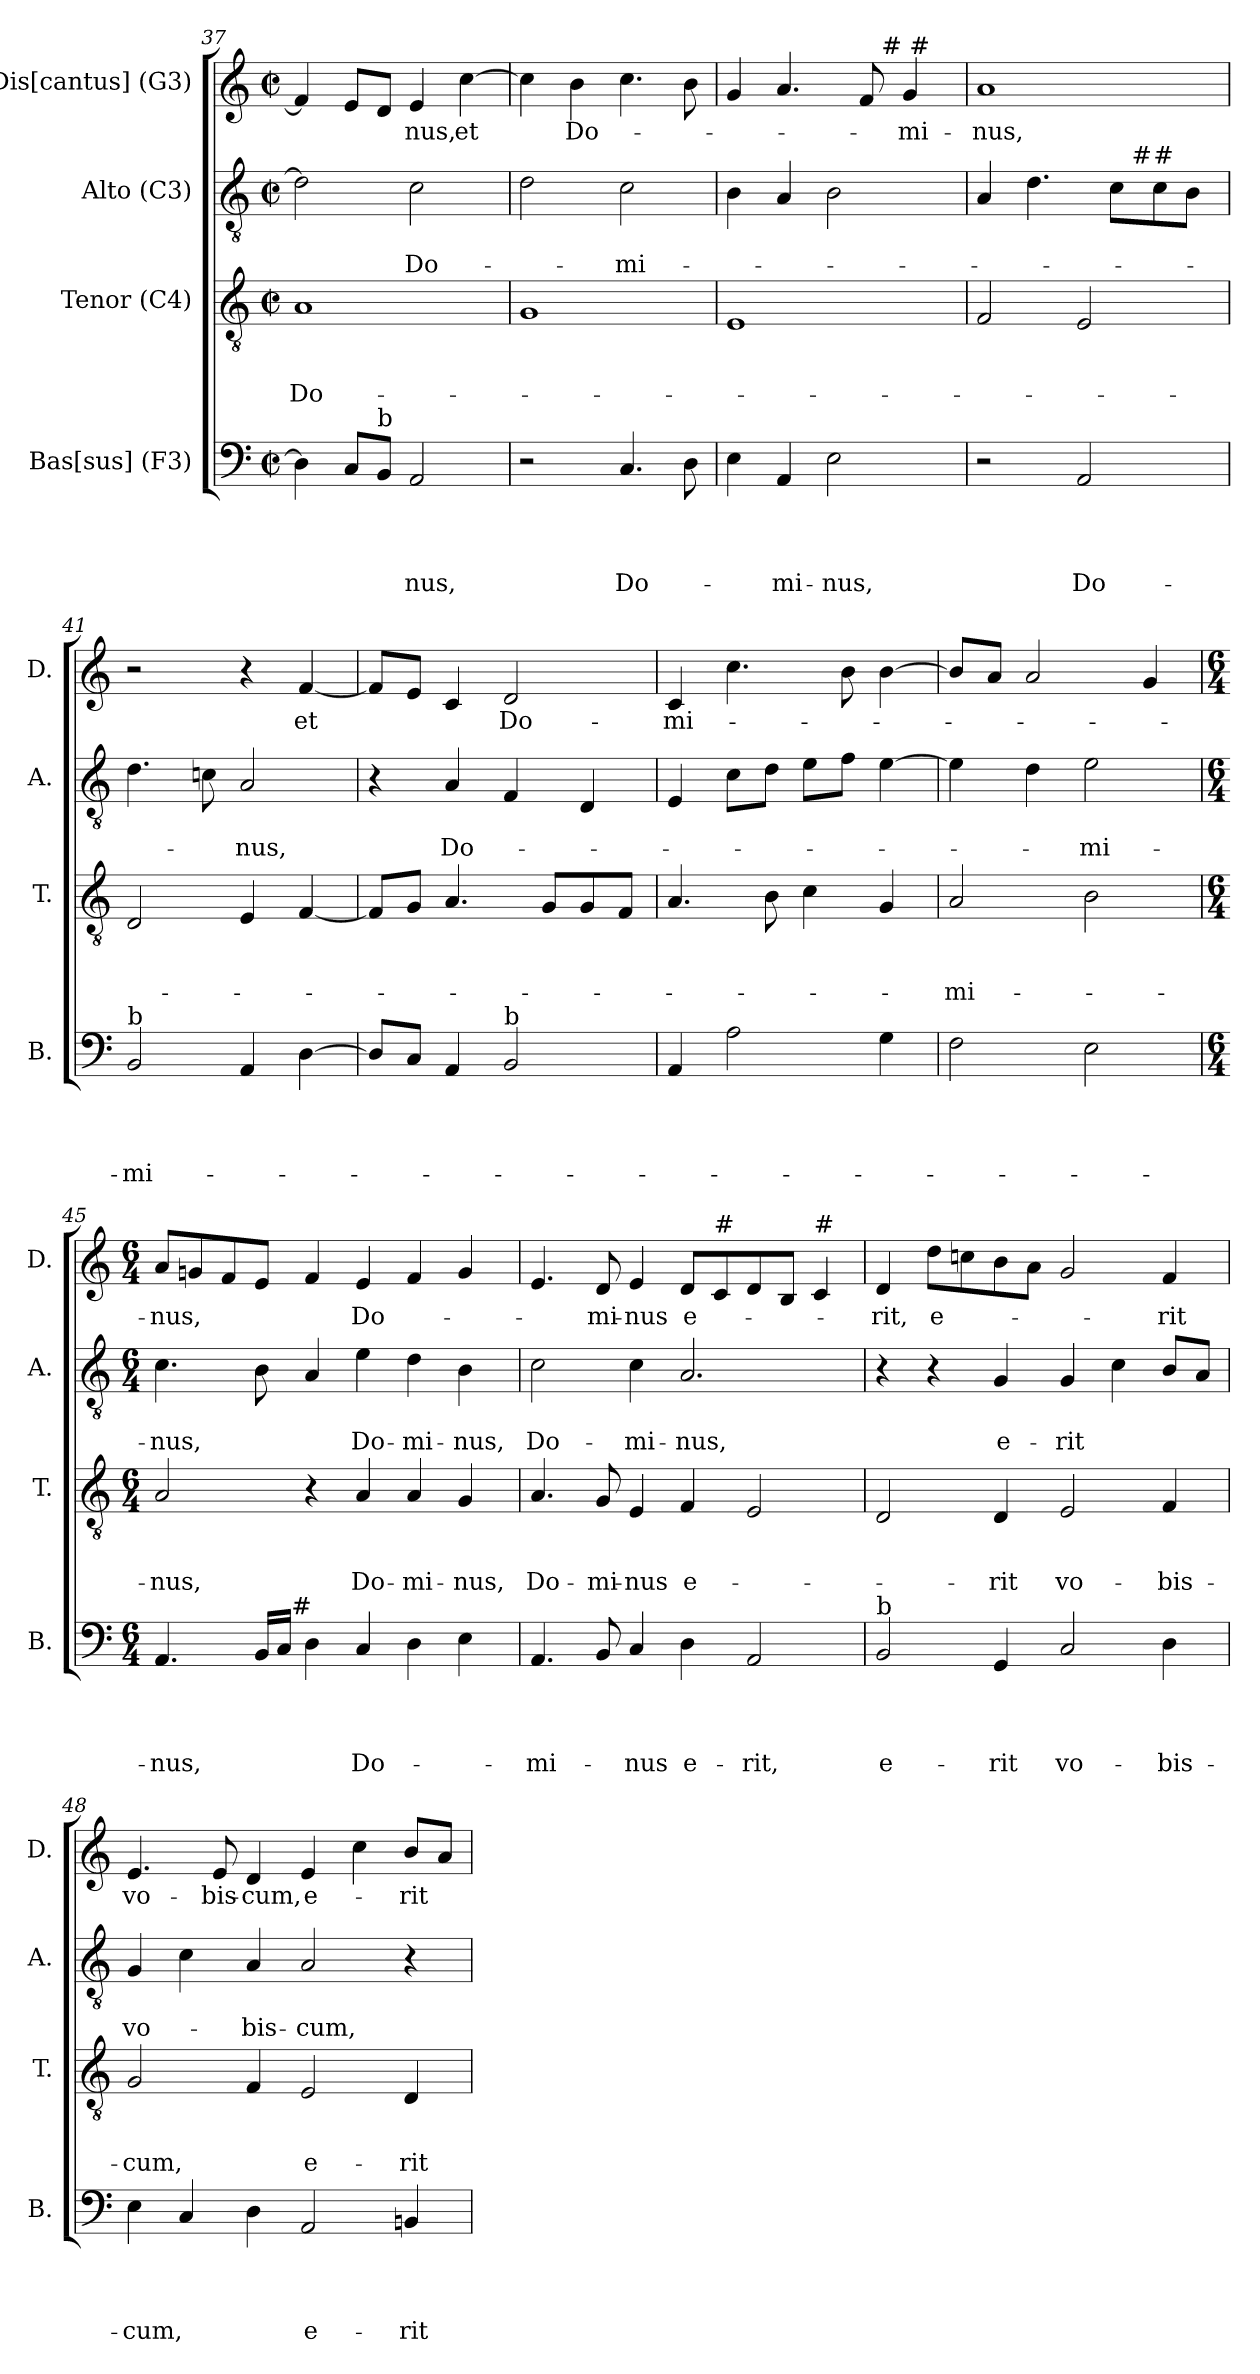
**kern	**text	**text	**text	**text	**kern	**text	**text	**text	**kern	**text	**text	**kern	**text
*part4	*part4	*part4	*part4	*part4	*part3	*part3	*part3	*part3	*part2	*part2	*part2	*part1	*part1
*staff4	*staff4	*staff4	*staff4	*staff4	*staff3	*staff3	*staff3	*staff3	*staff2	*staff2	*staff2	*staff1	*staff1
*I"Bas[sus] (F3)	*	*	*	*	*I"Tenor (C4)	*	*	*	*I"Alto (C3)	*	*	*I"Dis[cantus] (G3)	*
*I'B.	*	*	*	*	*I'T.	*	*	*	*I'A.	*	*	*I'D.	*
*clefF4	*	*	*	*	*clefGv2	*	*	*	*clefGv2	*	*	*clefG2	*
*k[]	*	*	*	*	*k[]	*	*	*	*k[]	*	*	*k[]	*
*C:	*	*	*	*	*C:	*	*	*	*C:	*	*	*C:	*
*M2/2	*	*	*	*	*M2/2	*	*	*	*M2/2	*	*	*M2/2	*
*met(c|)	*	*	*	*	*met(c|)	*	*	*	*met(c|)	*	*	*met(c|)	*
=37	=37	=37	=37	=37	=37	=37	=37	=37	=37	=37	=37	=37	=37
!	!	!	!	!	!	!	!	!LO:LY:b	!	!	!	!	!
4D\]	.	.	.	.	1A	.	.	Do-	2d\]	.	.	4f/]	.
8C/L	.	.	.	.	.	.	.	.	.	.	.	8e/L	.
!LO:TX:a:t=b	!	!	!	!	!	!	!	!	!	!	!	!	!
8BB/J	.	.	.	.	.	.	.	.	.	.	.	8d/J	.
!	!	!	!	!LO:LY:b	!	!	!	!	!	!	!LO:LY:b	!	!LO:LY:b
2AA/	.	.	.	-nus,	.	.	.	.	2c\	.	Do-	4e/	-nus,
!	!	!	!	!	!	!	!	!	!	!	!	!	!LO:LY:b
.	.	.	.	.	.	.	.	.	.	.	.	[>4cc\	et
=38	=38	=38	=38	=38	=38	=38	=38	=38	=38	=38	=38	=38	=38
2r	.	.	.	.	1G	.	.	.	2d\	.	.	4cc\]	.
!	!	!	!	!	!	!	!	!	!	!	!	!	!LO:LY:b
.	.	.	.	.	.	.	.	.	.	.	.	4b\	Do-
!	!	!	!	!LO:LY:b	!	!	!	!	!	!	!LO:LY:b	!	!
4.C/	.	.	.	Do-	.	.	.	.	2c\	.	-mi-	4.cc\	.
8D\	.	.	.	.	.	.	.	.	.	.	.	8b\	.
=39	=39	=39	=39	=39	=39	=39	=39	=39	=39	=39	=39	=39	=39
*	*	*	*	*	*	*	*	*	*	*	*	*^	*
4E\	.	.	.	.	1E	.	.	.	4B\	.	.	4g/	2ryy	.
!	!	!	!	!LO:LY:b	!	!	!	!	!	!	!	!	!	!
4AA/	.	.	.	-mi-	.	.	.	.	4A/	.	.	4.a/	.	.
!	!	!	!	!LO:LY:b	!	!	!	!	!	!	!	!	!	!
2E\	.	.	.	-nus,	.	.	.	.	2B\	.	.	.	8.ryy	.
.	.	.	.	.	.	.	.	.	.	.	.	8f/	.	.
!	!	!	!	!	!	!	!	!	!	!	!	!	!LO:TX:a:t=# #	!
.	.	.	.	.	.	.	.	.	.	.	.	.	4ryy	.
!	!	!	!	!	!	!	!	!	!	!	!	!	!	!LO:LY:b
.	.	.	.	.	.	.	.	.	.	.	.	4g/	.	-mi-
.	.	.	.	.	.	.	.	.	.	.	.	.	16ryy	.
!!LO:LB:g=z
=40	=40	=40	=40	=40	=40	=40	=40	=40	=40	=40	=40	=40	=40	=40
!	!	!	!	!	!	!	!	!	!	!	!	!	!	!LO:LY:b
*	*	*	*	*	*	*	*	*	*^	*	*	*v	*v	*
2r	.	.	.	.	2F/	.	.	.	4A/	2ryy	.	.	1a	-nus,
.	.	.	.	.	.	.	.	.	4.d\	.	.	.	.	.
!	!	!	!	!LO:LY:b	!	!	!	!	!	!	!	!	!	!
2AA/	.	.	.	Do-	2E/	.	.	.	.	8.ryy	.	.	.	.
.	.	.	.	.	.	.	.	.	8c\L	.	.	.	.	.
!	!	!	!	!	!	!	!	!	!	!LO:TX:a:t=#	!	!	!	!
.	.	.	.	.	.	.	.	.	.	4ryy	.	.	.	.
!	!	!	!	!	!	!	!	!	!LO:TX:a:t=#	!	!	!	!	!
.	.	.	.	.	.	.	.	.	8c\	.	.	.	.	.
.	.	.	.	.	.	.	.	.	8B\J	.	.	.	.	.
.	.	.	.	.	.	.	.	.	.	16ryy	.	.	.	.
=41	=41	=41	=41	=41	=41	=41	=41	=41	=41	=41	=41	=41	=41	=41
!LO:TX:a:t=b	!	!	!	!	!	!	!	!	!	!	!	!	!	!
!	!	!	!	!LO:LY:b	!	!	!	!	!	!	!	!	!	!
*	*	*	*	*	*	*	*	*	*v	*v	*	*	*	*
2BB/	.	.	.	-mi-	2D/	.	.	.	4.d\	.	.	2r	.
.	.	.	.	.	.	.	.	.	8cn\	.	.	.	.
!	!	!	!	!	!	!	!	!	!	!	!LO:LY:b	!	!
4AA/	.	.	.	.	4E/	.	.	.	2A/	.	-nus,	4r	.
!	!	!	!	!	!	!	!	!	!	!	!	!	!LO:LY:b
[>4D\	.	.	.	.	[<4F/	.	.	.	.	.	.	[<4f/	et
=42	=42	=42	=42	=42	=42	=42	=42	=42	=42	=42	=42	=42	=42
8D/L]	.	.	.	.	8F/L]	.	.	.	4r	.	.	8f/L]	.
8C/J	.	.	.	.	8G/J	.	.	.	.	.	.	8e/J	.
!	!	!	!	!	!	!	!	!	!	!	!LO:LY:b	!	!
4AA/	.	.	.	.	4.A/	.	.	.	4A/	.	Do-	4c/	.
!LO:TX:a:t=b	!	!	!	!	!	!	!	!	!	!	!	!	!
!	!	!	!	!	!	!	!	!	!	!	!	!	!LO:LY:b
2BB/	.	.	.	.	.	.	.	.	4F/	.	.	2d/	Do-
.	.	.	.	.	8G/L	.	.	.	.	.	.	.	.
.	.	.	.	.	8G/	.	.	.	4D/	.	.	.	.
.	.	.	.	.	8F/J	.	.	.	.	.	.	.	.
=43	=43	=43	=43	=43	=43	=43	=43	=43	=43	=43	=43	=43	=43
!	!	!	!	!	!	!	!	!	!	!	!	!	!LO:LY:b
4AA/	.	.	.	.	4.A/	.	.	.	4E/	.	.	4c/	-mi-
2A\	.	.	.	.	.	.	.	.	8c\L	.	.	4.cc\	.
.	.	.	.	.	8B\	.	.	.	8d\J	.	.	.	.
.	.	.	.	.	4c\	.	.	.	8e\L	.	.	.	.
.	.	.	.	.	.	.	.	.	8f\J	.	.	8b\	.
4G\	.	.	.	.	4G/	.	.	.	[>4e\	.	.	[>4b\	.
=44	=44	=44	=44	=44	=44	=44	=44	=44	=44	=44	=44	=44	=44
!	!	!	!	!	!	!	!	!LO:LY:b	!	!	!	!	!
2F\	.	.	.	.	2A/	.	.	-mi-	4e\]	.	.	8b/L]	.
.	.	.	.	.	.	.	.	.	.	.	.	8a/J	.
.	.	.	.	.	.	.	.	.	4d\	.	.	2a/	.
!	!	!	!	!	!	!	!	!	!	!	!LO:LY:b	!	!
2E\	.	.	.	.	2B\	.	.	.	2e\	.	-mi-	.	.
.	.	.	.	.	.	.	.	.	.	.	.	4g/	.
=45	=45	=45	=45	=45	=45	=45	=45	=45	=45	=45	=45	=45	=45
*M6/4	*	*	*	*	*M6/4	*	*	*	*M6/4	*	*	*M6/4	*
!	!	!	!	!LO:LY:b	!	!	!	!LO:LY:b	!	!	!LO:LY:b	!	!LO:LY:b
*^	*	*	*	*	*	*	*	*	*	*	*	*	*
4.AA/	4...ryy	.	.	.	-nus,	2A/	.	.	-nus,	4.c\	.	-nus,	8a/L	-nus,
.	.	.	.	.	.	.	.	.	.	.	.	.	8gn/	.
.	.	.	.	.	.	.	.	.	.	.	.	.	8f/	.
16BB/LL	.	.	.	.	.	.	.	.	.	8B\	.	.	8e/J	.
16C/JJ	.	.	.	.	.	.	.	.	.	.	.	.	.	.
!	!LO:TX:a:t=#	!	!	!	!	!	!	!	!	!	!	!	!	!
.	1ryy	.	.	.	.	.	.	.	.	.	.	.	.	.
4D\	.	.	.	.	.	4r	.	.	.	4A/	.	.	4f/	.
!	!	!	!	!	!LO:LY:b	!	!	!	!LO:LY:b	!	!	!LO:LY:b	!	!LO:LY:b
4C/	.	.	.	.	Do-	4A/	.	.	Do-	4e\	.	Do-	4e/	Do-
!	!	!	!	!	!	!	!	!	!LO:LY:b	!	!	!LO:LY:b	!	!
4D\	.	.	.	.	.	4A/	.	.	-mi-	4d\	.	-mi-	4f/	.
!	!	!	!	!	!	!	!	!	!LO:LY:b	!	!	!LO:LY:b	!	!
4E\	.	.	.	.	.	4G/	.	.	-nus,	4B\	.	-nus,	4g</	.
.	32ryy	.	.	.	.	.	.	.	.	.	.	.	.	.
!!LO:PB:g=z
=46	=46	=46	=46	=46	=46	=46	=46	=46	=46	=46	=46	=46	=46	=46
!	!	!	!	!	!LO:LY:b	!	!	!	!LO:LY:b	!	!	!LO:LY:b	!	!
*v	*v	*	*	*	*	*	*	*	*	*	*	*	*	*
4.AA/	.	.	.	-mi-	4.A/	.	.	Do-	2c\	.	Do-	4.e/	.
!	!	!	!	!	!	!	!	!LO:LY:b	!	!	!	!	!LO:LY:b
8BB/	.	.	.	.	8G/	.	.	-mi-	.	.	.	8d/	-mi-
!	!	!	!	!LO:LY:b	!	!	!	!LO:LY:b:rj	!	!	!LO:LY:b	!	!LO:LY:b:rj
4C/	.	.	.	-nus	4E/	.	.	-nus	4c\	.	-mi-	4e/	-nus
!	!	!	!	!LO:LY:b	!	!	!	!LO:LY:b	!	!	!LO:LY:b	!	!LO:LY:b
4D\	.	.	.	e-	4F/	.	.	e-	2.A/	.	-nus,	8d/L	e-
!	!	!	!	!	!	!	!	!	!	!	!	!LO:TX:a:t=#	!
.	.	.	.	.	.	.	.	.	.	.	.	8c/	.
!	!	!	!	!LO:LY:b	!	!	!	!	!	!	!	!	!
2AA/	.	.	.	-rit,	2E/	.	.	.	.	.	.	8d/	.
.	.	.	.	.	.	.	.	.	.	.	.	8B/J	.
!	!	!	!	!	!	!	!	!	!	!	!	!LO:TX:a:t=#	!
.	.	.	.	.	.	.	.	.	.	.	.	4c/	.
=47	=47	=47	=47	=47	=47	=47	=47	=47	=47	=47	=47	=47	=47
!LO:TX:a:t=b	!	!	!	!	!	!	!	!	!	!	!	!	!
!	!	!	!	!LO:LY:b	!	!	!	!	!	!	!	!	!LO:LY:b
2BB/	.	.	.	e-	2D/	.	.	.	4r	.	.	4d/	-rit,
!	!	!	!	!	!	!	!	!	!	!	!	!	!LO:LY:b
.	.	.	.	.	.	.	.	.	4r	.	.	8dd\L	e-
.	.	.	.	.	.	.	.	.	.	.	.	8ccn\	.
!	!	!	!	!LO:LY:b	!	!	!	!LO:LY:b	!	!	!LO:LY:b	!	!
4GG/	.	.	.	-rit	4D/	.	.	-rit	4G/	.	e-	8b\	.
.	.	.	.	.	.	.	.	.	.	.	.	8a\J	.
!	!	!	!	!LO:LY:b	!	!	!	!LO:LY:b	!	!	!LO:LY:b	!	!
2C/	.	.	.	vo-	2E/	.	.	vo-	4G/	.	-rit	2g/	.
.	.	.	.	.	.	.	.	.	4c\	.	.	.	.
!	!	!	!	!LO:LY:b	!	!	!	!LO:LY:b	!	!	!	!	!LO:LY:b
4D\	.	.	.	-bis-	4F/	.	.	-bis-	8B/L	.	.	4f/	-rit
.	.	.	.	.	.	.	.	.	8A/J	.	.	.	.
=48	=48	=48	=48	=48	=48	=48	=48	=48	=48	=48	=48	=48	=48
!	!	!	!	!LO:LY:b	!	!	!	!LO:LY:b	!	!	!LO:LY:b	!	!LO:LY:b
4E\	.	.	.	-cum,	2G/	.	.	-cum,	4G/	.	vo-	4.e/	vo-
4C/	.	.	.	.	.	.	.	.	4c\	.	.	.	.
!	!	!	!	!	!	!	!	!	!	!	!	!	!LO:LY:b
.	.	.	.	.	.	.	.	.	.	.	.	8e/	-bis-
!	!	!	!	!	!	!	!	!	!	!	!LO:LY:b	!	!LO:LY:b
4D\	.	.	.	.	4F/	.	.	.	4A/	.	-bis-	4d/	-cum,
!	!	!	!	!LO:LY:b	!	!	!	!LO:LY:b	!	!	!LO:LY:b	!	!LO:LY:b
2AA/	.	.	.	e-	2E/	.	.	e-	2A/	.	-cum,	4e/	e-
.	.	.	.	.	.	.	.	.	.	.	.	4cc\	.
!	!	!	!	!LO:LY:b	!	!	!	!LO:LY:b	!	!	!	!	!LO:LY:b
4BBn/	.	.	.	-rit	4D/	.	.	-rit	4r	.	.	8b/L	-rit
.	.	.	.	.	.	.	.	.	.	.	.	8a/J	.
=	=	=	=	=	=	=	=	=	=	=	=	=	=
*-	*-	*-	*-	*-	*-	*-	*-	*-	*-	*-	*-	*-	*-
